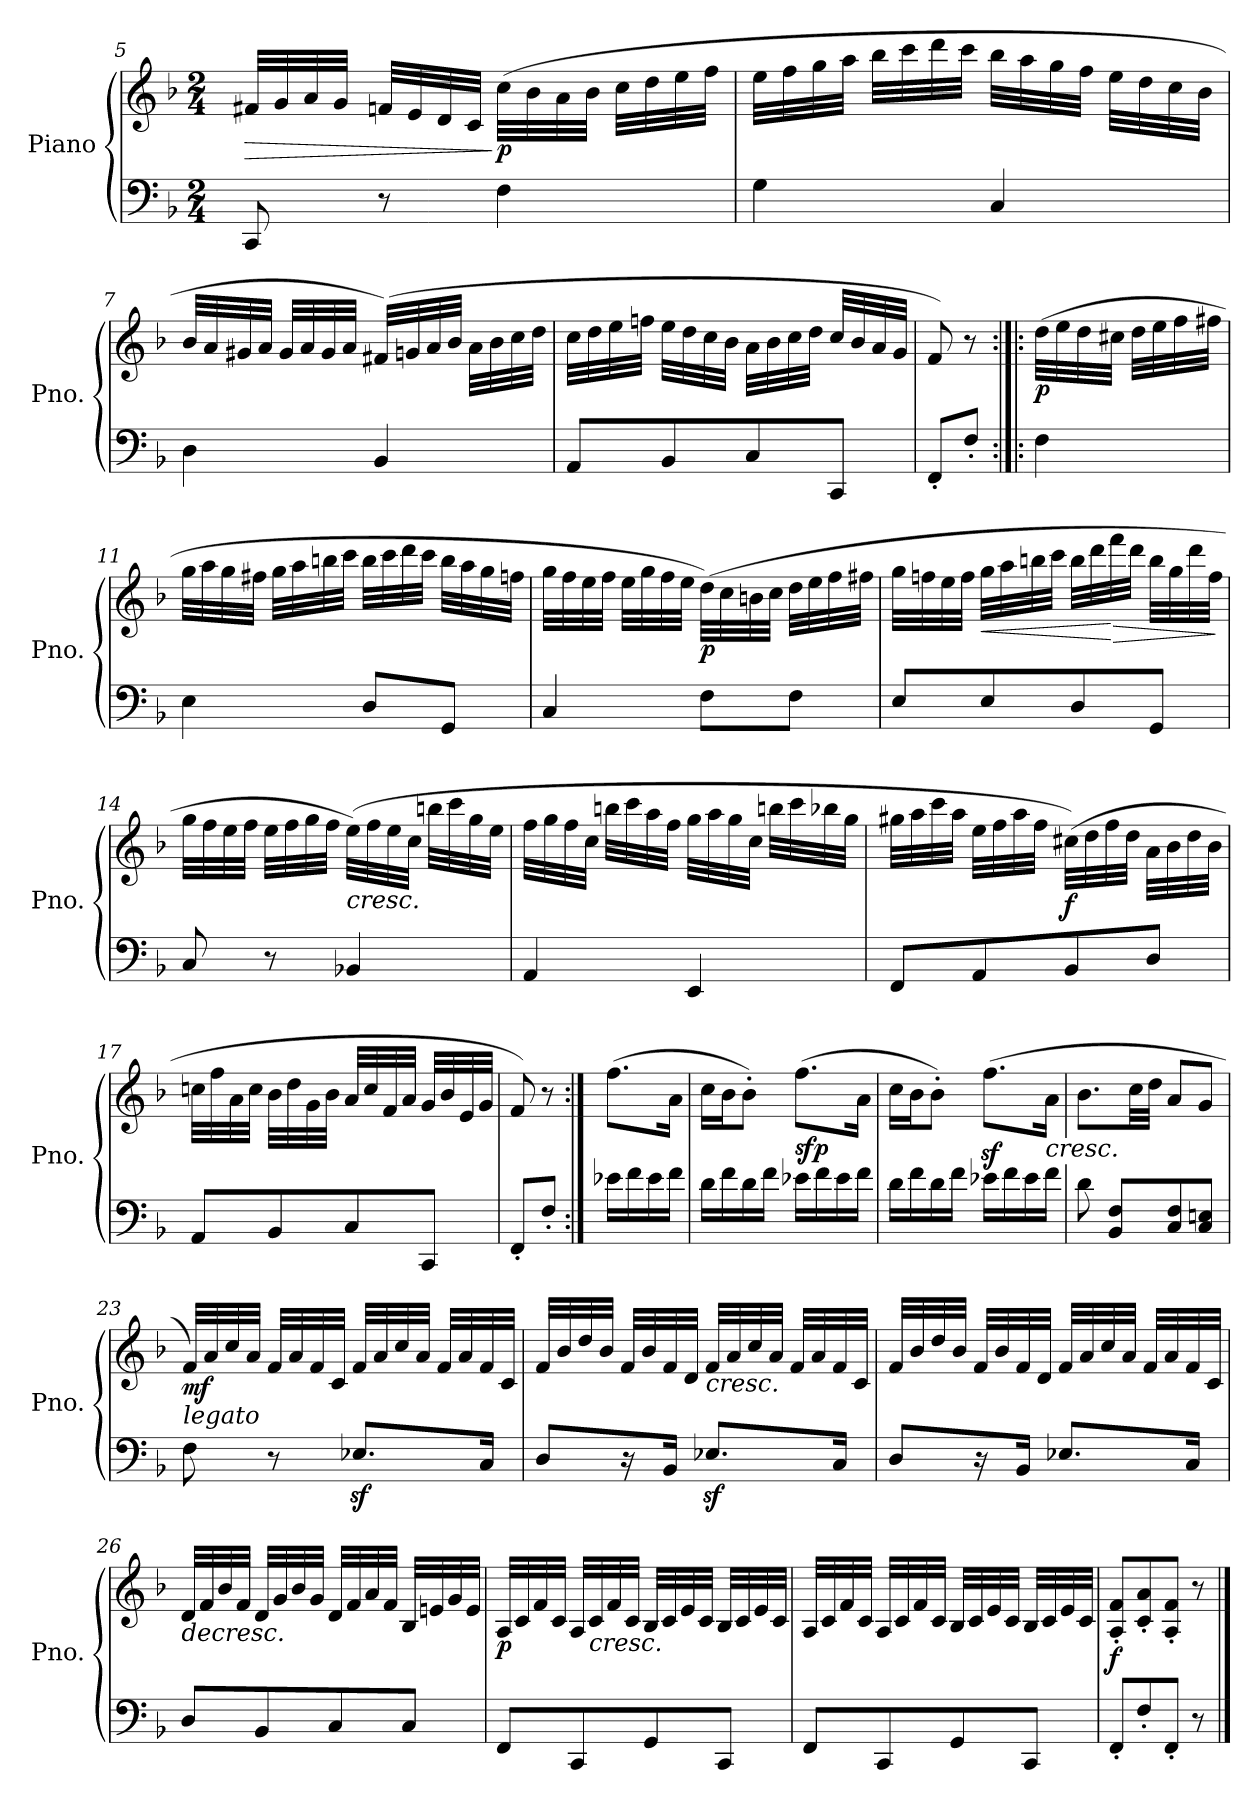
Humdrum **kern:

**kern	**kern	**dynam
*part1	*part1	*part1
*staff2	*staff1	*staff1/2
*I"Piano	*	*
*I'Pno.	*	*
*clefF4	*clefG2	*
*k[b-]	*k[b-]	*
*F:	*F:	*
*M2/4	*M2/4	*
=5	=5	=5
!	!	!LO:HP:b
8CC/	32f#X/LLL	>
.	32g/	.
.	32a/	.
.	32g/JJJ	.
8r	32fn/LLL	.
.	32e/	.
.	32d/	.
.	32c/JJJ	.
!	!	!LO:DY:n=1:b
4F\	(>32cc\LLL	] p
.	32b-\	.
.	32a\	.
.	32b-\JJJ	.
.	32cc\LLL	.
.	32dd\	.
.	32ee\	.
.	32ff\JJJ	.
=6	=6	=6
4G\	32ee\LLL	.
.	32ff\	.
.	32gg\	.
.	32aa\JJJ	.
.	32bb-\LLL	.
.	32ccc\	.
.	32ddd\	.
.	32ccc\JJJ	.
4C/	32bb-\LLL	.
.	32aa\	.
.	32gg\	.
.	32ff\JJJ	.
.	32ee\LLL	.
.	32dd\	.
.	32cc\	.
.	32b-\JJJ	.
!!LO:PB:g=z
=7	=7	=7
4D\	32b-/LLL	.
.	32a/	.
.	32g#X/	.
.	32a/JJJ	.
.	32g#/LLL	.
.	32a/	.
.	32g#/	.
.	32a/JJJ	.
4BB-/	(>32f#X/LLL)	.
.	32gn/	.
.	32a/	.
.	32b-/JJJ	.
.	32a\LLL	.
.	32b-\	.
.	32cc\	.
.	32dd\JJJ	.
=8	=8	=8
8AA/L	32cc\LLL	.
.	32dd\	.
.	32ee\	.
.	32ffn\JJJ	.
8BB-/	32ee\LLL	.
.	32dd\	.
.	32cc\	.
.	32b-\JJJ	.
8C/	32a\LLL	.
.	32b-\	.
.	32cc\	.
.	32dd\JJJ	.
8CC/J	32cc/LLL	.
.	32b-/	.
.	32a/	.
.	32g/JJJ	.
=9	=9	=9
8FF'/L	8f/)	.
8F'/J	8r	.
=10:|!|:	=10:|!|:	=10:|!|:
!	!	!LO:DY:b
4F\	(>32dd\LLL	p
.	32ee\	.
.	32dd\	.
.	32cc#X\JJJ	.
.	32dd\LLL	.
.	32ee\	.
.	32ff\	.
.	32ff#X\JJJ	.
!!LO:LB:g=z
=11	=11	=11
4E\	32gg\LLL	.
.	32aa\	.
.	32gg\	.
.	32ff#X\JJJ	.
.	32gg\LLL	.
.	32aa\	.
.	32bbn\	.
.	32ccc\JJJ	.
8D/L	32bb\LLL	.
.	32ccc\	.
.	32ddd\	.
.	32ccc\JJJ	.
8GG/J	32bb\LLL	.
.	32aa\	.
.	32gg\	.
.	32ffn\JJJ	.
=12	=12	=12
4C/	32gg\LLL	.
.	32ff\	.
.	32ee\	.
.	32ff\JJJ	.
.	32ee\LLL	.
.	32gg\	.
.	32ff\	.
.	32ee\JJJ	.
!	!	!LO:DY:b
8F\L	(>32dd\LLL)	p
.	32cc\	.
.	32bn\	.
.	32cc\JJJ	.
8F\J	32dd\LLL	.
.	32ee\	.
.	32ff\	.
.	32ff#X\JJJ	.
!!LO:LB:g=z
=13	=13	=13
8E/L	32gg\LLL	.
.	32ffn\	.
.	32ee\	.
.	32ff\JJJ	.
!	!	!LO:HP:b
8E/	32gg\LLL	<
.	32aa\	.
.	32bbn\	.
.	32ccc\JJJ	.
8D/	32bb\LLL	.
.	32ddd\	.
!	!	!LO:HP:n=1:b
.	32fff\	[ >
.	32ddd\JJJ	.
8GG/J	32bb\LLL	.
.	32gg\	.
.	32ddd\	.
.	32ff\JJJ	.
.	.	]
=14	=14	=14
8C/	32gg\LLL	.
.	32ff\	.
.	32ee\	.
.	32ff\JJJ	.
8r	32ee\LLL	.
.	32ff\	.
.	32gg\	.
.	32ff\JJJ	.
!	!LO:TX:b:i:t=cresc.	!
4BB-X/	(>32ee\LLL)	.
.	32ff\	.
.	32ee\	.
.	32cc\JJJ	.
.	32bbn\LLL	.
.	32ccc\	.
.	32gg\	.
.	32ee\JJJ	.
=15	=15	=15
4AA/	32ff\LLL	.
.	32gg\	.
.	32ff\	.
.	32cc\JJJ	.
.	32bbn\LLL	.
.	32ccc\	.
.	32aa\	.
.	32ff\JJJ	.
4EE/	32gg\LLL	.
.	32aa\	.
.	32gg\	.
.	32cc\JJJ	.
.	32bbn\LLL	.
.	32ccc\	.
.	32bb-X\	.
.	32gg\JJJ	.
!!LO:LB:g=z
=16	=16	=16
8FF/L	32gg#X\LLL	.
.	32aa\	.
.	32ccc\	.
.	32aa\JJJ	.
8AA/	32ee\LLL	.
.	32ff\	.
.	32aa\	.
.	32ff\JJJ	.
!	!	!LO:DY:b
8BB-/	(>32cc#X\LLL)	f
.	32dd\	.
.	32ff\	.
.	32dd\JJJ	.
8D/J	32a\LLL	.
.	32b-\	.
.	32dd\	.
.	32b-\JJJ	.
=17	=17	=17
8AA/L	32ccn\LLL	.
.	32ff\	.
.	32a\	.
.	32cc\JJJ	.
8BB-/	32b-\LLL	.
.	32dd\	.
.	32g\	.
.	32b-\JJJ	.
8C/	32a/LLL	.
.	32cc/	.
.	32f/	.
.	32a/JJJ	.
8CC/J	32g/LLL	.
.	32b-/	.
.	32e/	.
.	32g/JJJ	.
=18	=18	=18
8FF'/L	8f/)	.
8F'/J	8r	.
=19:|!	=19:|!	=19:|!
!	!	!LO:DY:b
16e-X\LL	(>8.ff\L	other-dynamics
16f\	.	.
16e-\	.	.
16f\JJ	16a\Jk	.
!!LO:LB:g=z
=20	=20	=20
16d\LL	16cc\LL	.
16f\	16b-\J	.
16d\	8b-'\J)	.
16f\JJ	.	.
!	!	!LO:DY:b
16e-X\LL	(>8.ff\L	sfp
16f\	.	.
16e-\	.	.
16f\JJ	16a\Jk	.
=21	=21	=21
16d\LL	16cc\LL	.
16f\	16b-\J	.
16d\	8b-'\J)	.
16f\JJ	.	.
16e-X\LL	(>8.ffz<\L	.
16f\	.	.
16e-\	.	.
!	!LO:TX:b:i:t=cresc.	!
16f\JJ	16a\Jk	.
=22	=22	=22
8d\	8.b-\L	.
8BB-/ 8F/L	.	.
.	32cc\LL	.
.	32dd\JJJ	.
8C/ 8F/	8a/L	.
8C/ 8En/J	8g/J	.
=23	=23	=23
!	!LO:TX:b:i:t=legato	!
!	!	!LO:DY:b
8F\	32f/LLL)	mf
.	32a/	.
.	32cc/	.
.	32a/JJJ	.
8r	32f/LLL	.
.	32a/	.
.	32f/	.
.	32c/JJJ	.
8.E-Xz</L	32f/LLL	.
.	32a/	.
.	32cc/	.
.	32a/JJJ	.
.	32f/LLL	.
.	32a/	.
16C/Jk	32f/	.
.	32c/JJJ	.
!!LO:LB:g=z
=24	=24	=24
8D/L	32f/LLL	.
.	32b-/	.
.	32dd/	.
.	32b-/JJJ	.
16r	32f/LLL	.
.	32b-/	.
16BB-/Jk	32f/	.
.	32d/JJJ	.
!	!LO:TX:b:i:t=cresc.	!
8.E-Xz</L	32f/LLL	.
.	32a/	.
.	32cc/	.
.	32a/JJJ	.
.	32f/LLL	.
.	32a/	.
16C/Jk	32f/	.
.	32c/JJJ	.
=25	=25	=25
8D/L	32f/LLL	.
.	32b-/	.
.	32dd/	.
.	32b-/JJJ	.
16r	32f/LLL	.
.	32b-/	.
16BB-/Jk	32f/	.
.	32d/JJJ	.
8.E-X/L	32f/LLL	.
.	32a/	.
.	32cc/	.
.	32a/JJJ	.
.	32f/LLL	.
.	32a/	.
16C/Jk	32f/	.
.	32c/JJJ	.
=26	=26	=26
!	!LO:TX:b:i:t=decresc.	!
8D/L	32d/LLL	.
.	32f/	.
.	32b-/	.
.	32f/JJJ	.
8BB-/	32d/LLL	.
.	32g/	.
.	32b-/	.
.	32g/JJJ	.
8C/	32d/LLL	.
.	32f/	.
.	32a/	.
.	32f/JJJ	.
8C/J	32B-/LLL	.
.	32en/	.
.	32g/	.
.	32e/JJJ	.
!!LO:PB:g=z
=27	=27	=27
!	!	!LO:DY:b
8FF/L	32A/LLL	p
.	32c/	.
.	32f/	.
.	32c/JJJ	.
8CC/	32A/LLL	.
!	!LO:TX:b:i:t=cresc.	!
.	32c/	.
.	32f/	.
.	32c/JJJ	.
8GG/	32B-/LLL	.
.	32c/	.
.	32e/	.
.	32c/JJJ	.
8CC/J	32B-/LLL	.
.	32c/	.
.	32e/	.
.	32c/JJJ	.
=28	=28	=28
8FF/L	32A/LLL	.
.	32c/	.
.	32f/	.
.	32c/JJJ	.
8CC/	32A/LLL	.
.	32c/	.
.	32f/	.
.	32c/JJJ	.
8GG/	32B-/LLL	.
.	32c/	.
.	32e/	.
.	32c/JJJ	.
8CC/J	32B-/LLL	.
.	32c/	.
.	32e/	.
.	32c/JJJ	.
=29	=29	=29
!	!	!LO:DY:b
8FF'/L	8A/' 8f/'L	f
8F'/	8c/' 8a/'	.
8FF'/J	8A/' 8f/'J	.
8r	8r	.
==	==	==
*-	*-	*-
